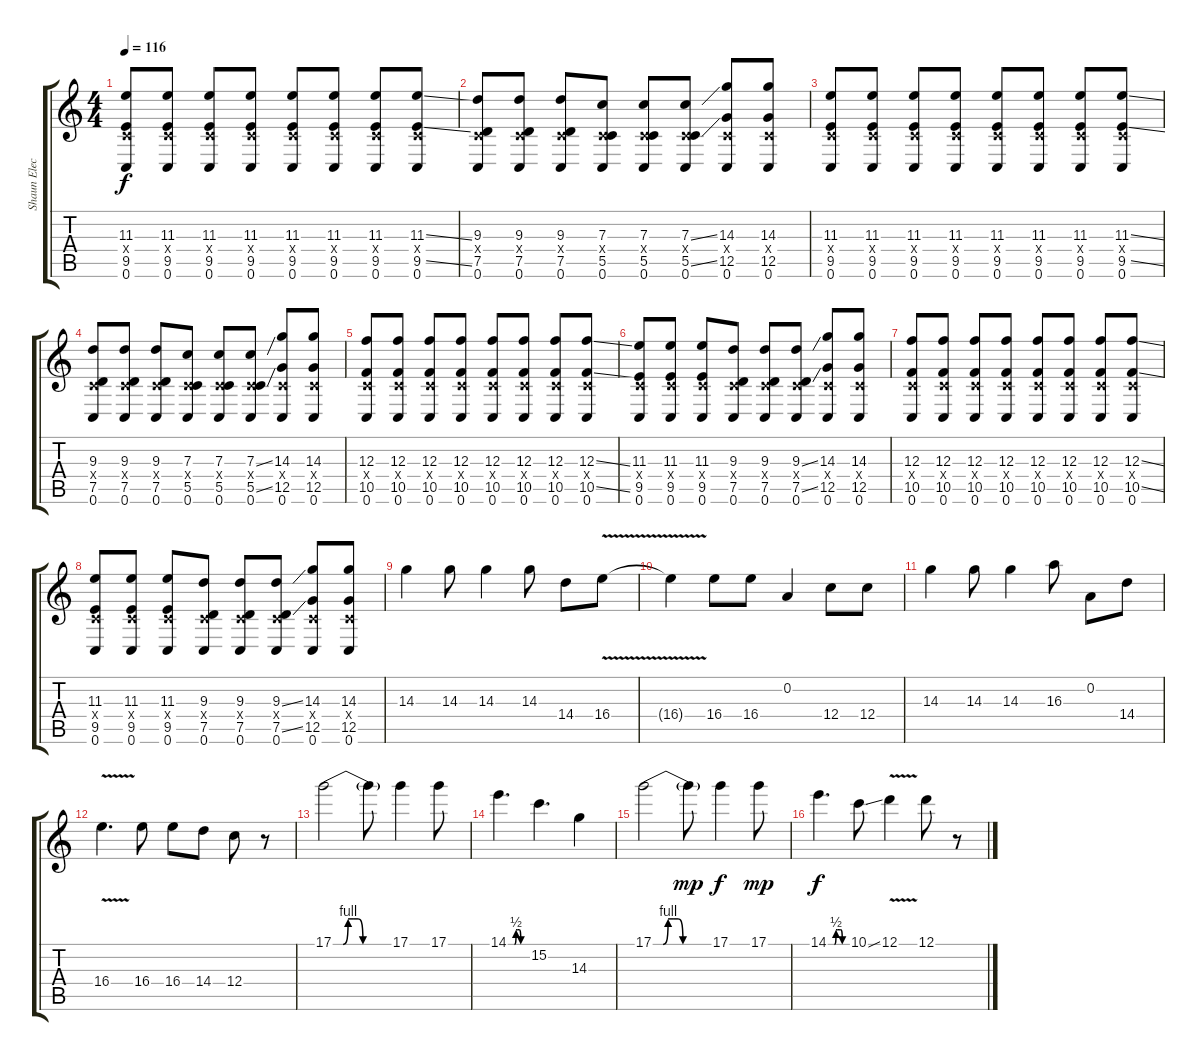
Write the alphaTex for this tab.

\track ("Shaun Electric" "Shaun Elec") {instrument distortionguitar}
\staff {score tabs}
\tuning (D4 A3 F3 C3 G2 C2) {hide}
\ts (4 4)
\tempo 116
\clef g2
\ks c
(11.3 0.4{x} 9.5 0.6).8{dy f} (11.3 0.4{x} 9.5 0.6).8 (11.3 0.4{x} 9.5 0.6).8 (11.3 0.4{x} 9.5 0.6).8 (11.3 0.4{x} 9.5 0.6).8 (11.3 0.4{x} 9.5 0.6).8 (11.3 0.4{x} 9.5 0.6).8 (11.3{ss} 0.4{x} 9.5{ss} 0.6).8 |
(9.3 0.4{x} 7.5 0.6).8 (9.3 0.4{x} 7.5 0.6).8 (9.3 0.4{x} 7.5 0.6).8 (7.3 0.4{x} 5.5 0.6).8 (7.3 0.4{x} 5.5 0.6).8 (7.3{ss} 0.4{x} 5.5{ss} 0.6).8 (14.3 0.4{x} 12.5 0.6).8 (14.3 0.4{x} 12.5 0.6).8 |
(11.3 0.4{x} 9.5 0.6).8 (11.3 0.4{x} 9.5 0.6).8 (11.3 0.4{x} 9.5 0.6).8 (11.3 0.4{x} 9.5 0.6).8 (11.3 0.4{x} 9.5 0.6).8 (11.3 0.4{x} 9.5 0.6).8 (11.3 0.4{x} 9.5 0.6).8 (11.3{ss} 0.4{x} 9.5{ss} 0.6).8 |
(9.3 0.4{x} 7.5 0.6).8 (9.3 0.4{x} 7.5 0.6).8 (9.3 0.4{x} 7.5 0.6).8 (7.3 0.4{x} 5.5 0.6).8 (7.3 0.4{x} 5.5 0.6).8 (7.3{ss} 0.4{x} 5.5{ss} 0.6).8 (14.3 0.4{x} 12.5 0.6).8 (14.3 0.4{x} 12.5 0.6).8 |
(12.3 0.4{x} 10.5 0.6).8 (12.3 0.4{x} 10.5 0.6).8 (12.3 0.4{x} 10.5 0.6).8 (12.3 0.4{x} 10.5 0.6).8 (12.3 0.4{x} 10.5 0.6).8 (12.3 0.4{x} 10.5 0.6).8 (12.3 0.4{x} 10.5 0.6).8 (12.3{ss} 0.4{x} 10.5{ss} 0.6).8 |
(11.3 0.4{x} 9.5 0.6).8 (11.3 0.4{x} 9.5 0.6).8 (11.3 0.4{x} 9.5 0.6).8 (9.3 0.4{x} 7.5 0.6).8 (9.3 0.4{x} 7.5 0.6).8 (9.3{ss} 0.4{x} 7.5{ss} 0.6).8 (14.3 0.4{x} 12.5 0.6).8 (14.3 0.4{x} 12.5 0.6).8 |
(12.3 0.4{x} 10.5 0.6).8 (12.3 0.4{x} 10.5 0.6).8 (12.3 0.4{x} 10.5 0.6).8 (12.3 0.4{x} 10.5 0.6).8 (12.3 0.4{x} 10.5 0.6).8 (12.3 0.4{x} 10.5 0.6).8 (12.3 0.4{x} 10.5 0.6).8 (12.3{ss} 0.4{x} 10.5{ss} 0.6).8 |
(11.3 0.4{x} 9.5 0.6).8 (11.3 0.4{x} 9.5 0.6).8 (11.3 0.4{x} 9.5 0.6).8 (9.3 0.4{x} 7.5 0.6).8 (9.3 0.4{x} 7.5 0.6).8 (9.3{ss} 0.4{x} 7.5{ss} 0.6).8 (14.3 0.4{x} 12.5 0.6).8 (14.3 0.4{x} 12.5 0.6).8 |
14.3.4 14.3.8 14.3.4 14.3.8 14.4.8 16.4{v}.8 |
16.4{t}.4 16.4.8 16.4.8 0.2.4 12.4.8 12.4.8 |
14.3.4 14.3.8 14.3.4 16.3.8 0.2.8 14.4.8 |
16.4{v}.4{d} 16.4.8 16.4.8 14.4.8 12.4.8 r.8 |
17.1{be (custom 0 0 5 0 10 0 10 0 15 4 20 4 25 4 30 0 60 0)}.2 17.1{t}.8 17.1.4 17.1.8 |
14.1{be (custom 0 0 10 0 15 0 20 0 25 2 30 2 35 2 40 0 60 0)}.4{d} 15.2.4{d} 14.3.4 |
17.1{be (custom 0 0 5 0 10 0 15 4 20 4 25 4 30 0 60 0)}.2 17.1{t}.8{dy mp} 17.1.4{dy f} 17.1.8{dy mp} |
14.1{be (custom 0 0 10 0 15 0 20 0 25 2 30 2 35 2 40 2 45 0 60 0)}.4{d dy f} 10.1{ss}.8 12.1{v}.4 12.1.8 r.8
